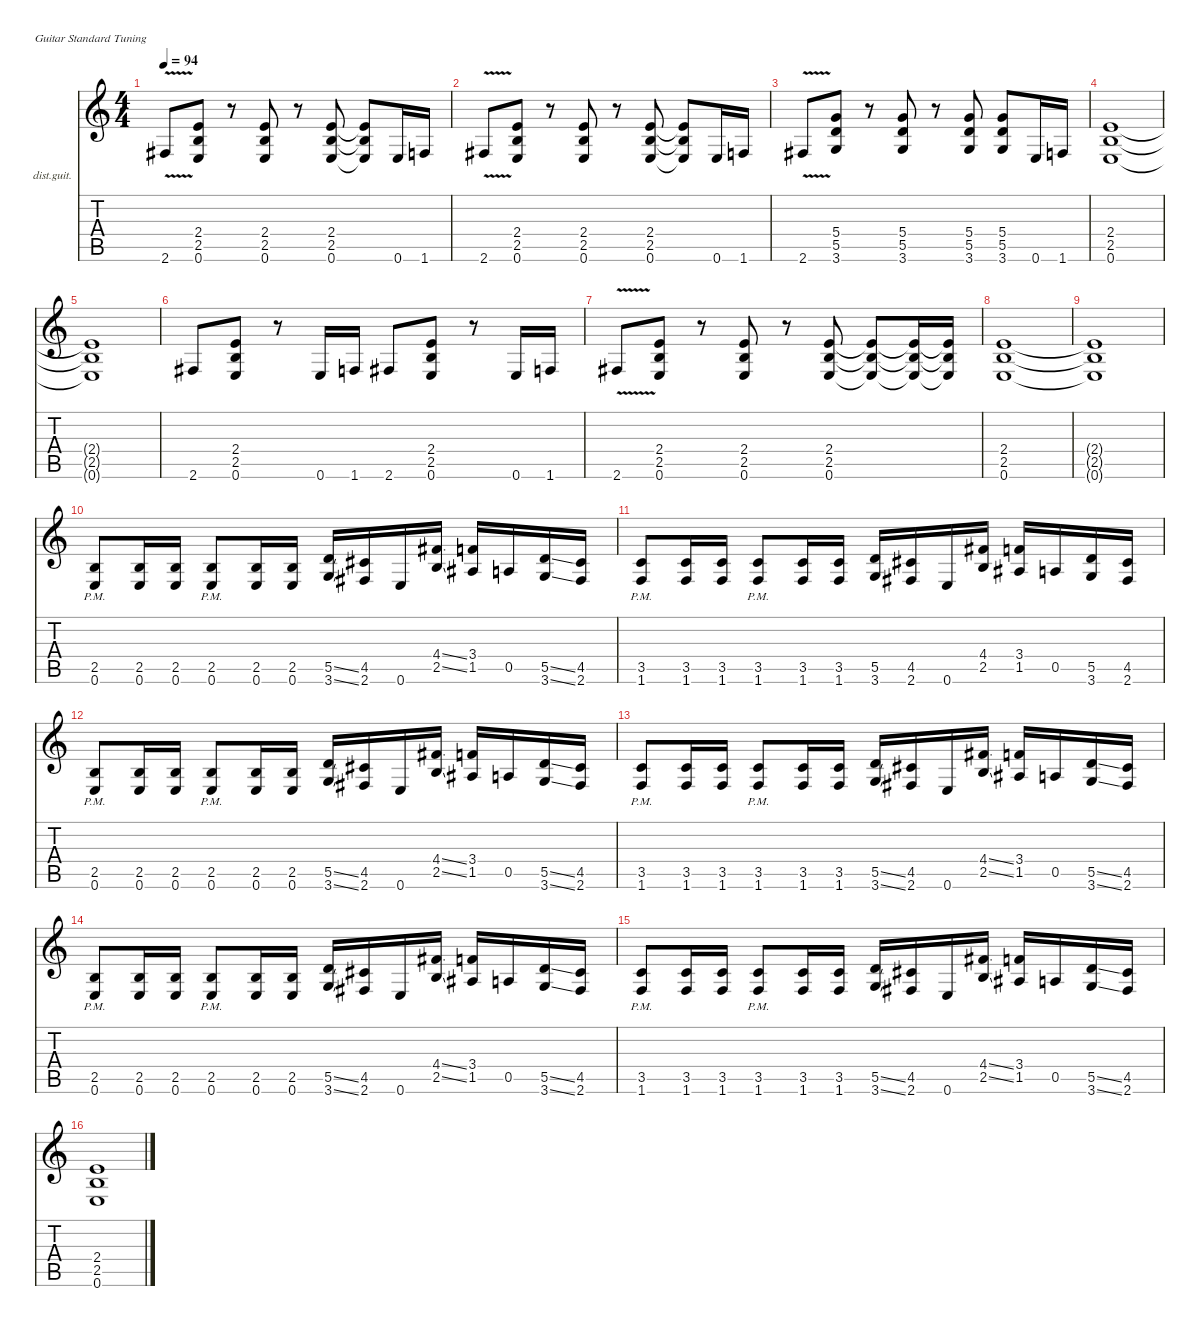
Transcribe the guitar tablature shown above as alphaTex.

\defaultSystemsLayout 4
\hideDynamics
\bracketExtendMode nobrackets
\firstSystemTrackNameOrientation horizontal
\otherSystemsTrackNameOrientation horizontal
\track ("Kirk Hammett" "dist.guit.") {instrument distortionguitar}
\staff {score tabs}
\tuning (E4 B3 G3 D3 A2 E2)
\ts (4 4)
\tempo 94
\clef g2
\ks c
2.6{v acc #}.8{dy f} (2.4 2.5 0.6).8 r.8 (2.4 2.5 0.6).8 r.8 (2.4 2.5 0.6).8 (2.4{t} 2.5{t} 0.6{t}).8 0.6.16 1.6.16 |
2.6{v acc #}.8 (2.4 2.5 0.6).8 r.8 (2.4 2.5 0.6).8 r.8 (2.4 2.5 0.6).8 (2.4{t} 2.5{t} 0.6{t}).8 0.6.16 1.6.16 |
2.6{v acc #}.8 (5.4 5.5 3.6).8 r.8 (5.4 5.5 3.6).8 r.8 (5.4 5.5 3.6).8 (5.4 5.5 3.6).8 0.6.16 1.6.16 |
(2.4 2.5 0.6).1 |
(2.4{t} 2.5{t} 0.6{t}).1 |
2.6{acc #}.8 (2.4 2.5 0.6).8 r.8 0.6.16 1.6.16 2.6{acc #}.8 (2.4 2.5 0.6).8 r.8 0.6.16 1.6.16 |
2.6{v acc #}.8 (2.4 2.5 0.6).8 r.8 (2.4 2.5 0.6).8 r.8 (2.4 2.5 0.6).8 (2.4{t} 2.5{t} 0.6{t}).8 (0.6{t} 2.4{t} 2.5{t}).16 (2.4{t} 2.5{t} 0.6{t}).16 |
(2.4 2.5 0.6).1 |
(2.4{t} 2.5{t} 0.6{t}).1 |
(2.5{pm} 0.6).8 (2.5 0.6).16 (2.5 0.6).16 (2.5{pm} 0.6).8 (2.5 0.6).16 (2.5 0.6).16 (5.5{ss} 3.6{ss}).16 (4.5{acc #} 2.6{acc #}).16 0.6.16 (4.4{ss acc #} 2.5{ss}).16 (3.4 1.5{acc #}).16 0.5.16 (5.5{ss} 3.6{ss}).16 (4.5{acc #} 2.6{acc #}).16 |
(3.5{pm} 1.6).8 (3.5 1.6).16 (3.5 1.6).16 (3.5{pm} 1.6).8 (3.5 1.6).16 (3.5 1.6).16 (5.5 3.6).16 (4.5{acc #} 2.6{acc #}).16 0.6.16 (4.4{acc #} 2.5).16 (3.4 1.5{acc #}).16 0.5.16 (5.5 3.6).16 (4.5{acc #} 2.6{acc #}).16 |
(2.5{pm} 0.6).8 (2.5 0.6).16 (2.5 0.6).16 (2.5{pm} 0.6).8 (2.5 0.6).16 (2.5 0.6).16 (5.5{ss} 3.6{ss}).16 (4.5{acc #} 2.6{acc #}).16 0.6.16 (4.4{ss acc #} 2.5{ss}).16 (3.4 1.5{acc #}).16 0.5.16 (5.5{ss} 3.6{ss}).16 (4.5{acc #} 2.6{acc #}).16 |
(3.5{pm} 1.6).8 (3.5 1.6).16 (3.5 1.6).16 (3.5{pm} 1.6).8 (3.5 1.6).16 (3.5 1.6).16 (5.5{ss} 3.6{ss}).16 (4.5{acc #} 2.6{acc #}).16 0.6.16 (4.4{ss acc #} 2.5{ss}).16 (3.4 1.5{acc #}).16 0.5.16 (5.5{ss} 3.6{ss}).16 (4.5{acc #} 2.6{acc #}).16 |
(2.5{pm} 0.6).8 (2.5 0.6).16 (2.5 0.6).16 (2.5{pm} 0.6).8 (2.5 0.6).16 (2.5 0.6).16 (5.5{ss} 3.6{ss}).16 (4.5{acc #} 2.6{acc #}).16 0.6.16 (4.4{ss acc #} 2.5{ss}).16 (3.4 1.5{acc #}).16 0.5.16 (5.5{ss} 3.6{ss}).16 (4.5{acc #} 2.6{acc #}).16 |
(3.5{pm} 1.6).8 (3.5 1.6).16 (3.5 1.6).16 (3.5{pm} 1.6).8 (3.5 1.6).16 (3.5 1.6).16 (5.5{ss} 3.6{ss}).16 (4.5{acc #} 2.6{acc #}).16 0.6.16 (4.4{ss acc #} 2.5{ss}).16 (3.4 1.5{acc #}).16 0.5.16 (5.5{ss} 3.6{ss}).16 (4.5{acc #} 2.6{acc #}).16 |
(2.4 2.5 0.6).1
